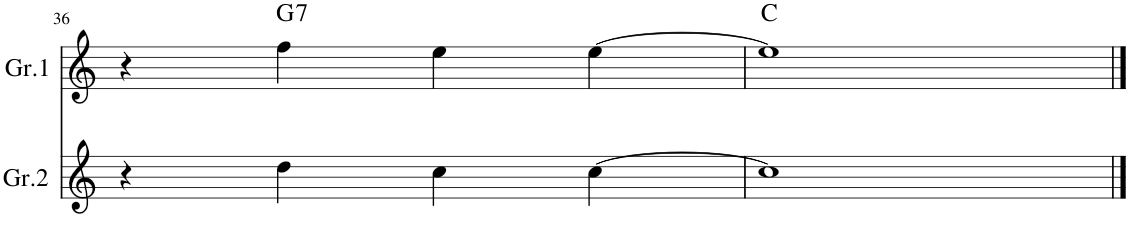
**kern	**kern	**harte
*part2	*part1	*part1
*staff2	*staff1	*
*I"Gralla2	*I"Gralla1	*
*I'Gr.2	*I'Gr.1	*
!!LO:PB:g=z
*clefG2	*clefG2	*
*k[]	*k[]	*
*M4/4	*M4/4	*
*met(c)	*met(c)	*
=36	=36	=36
4r	4r	.
!	!	!LO:H:kt=7
4dd\	4ff\	G:7
4cc\	4ee\	.
[4cc\	[4ee\	.
=37	=37	=37
1cc]	1ee]	C:maj
==	==	==
*-	*-	*-
